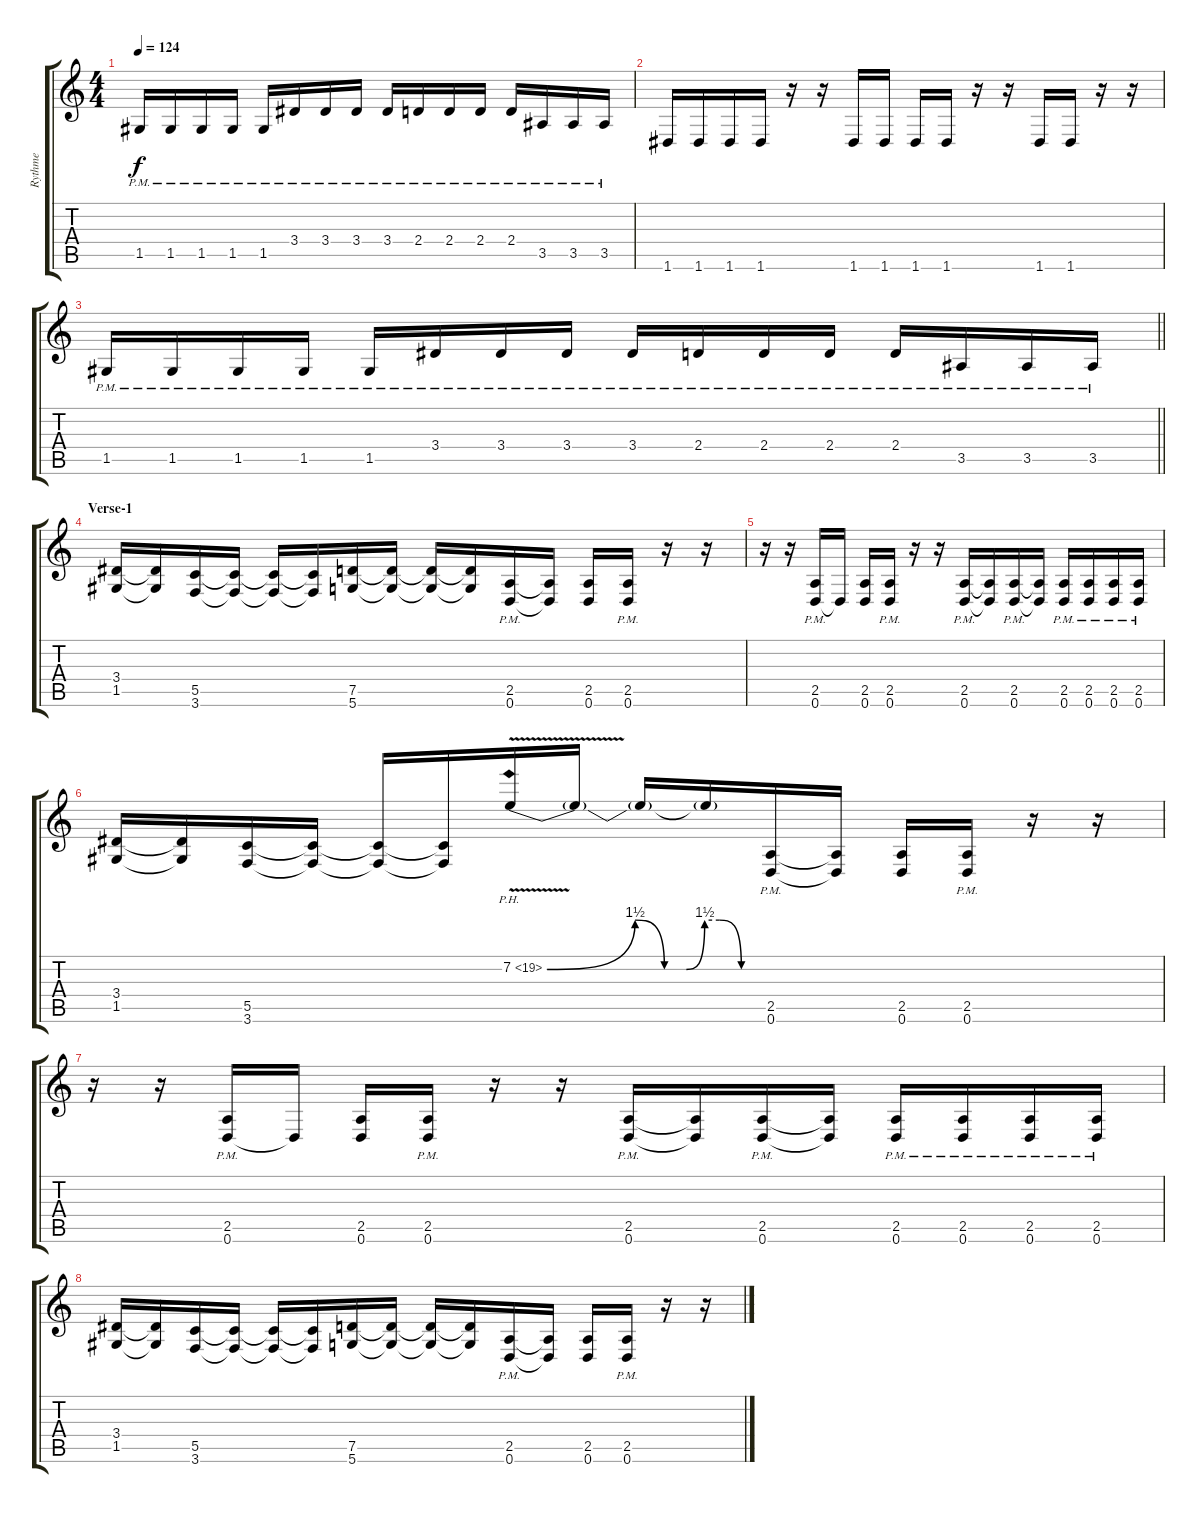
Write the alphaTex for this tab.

\track ("Rythme" "Rythme") {instrument distortionguitar}
\staff {score tabs}
\tuning (D4 A3 F3 C3 G2 D2) {hide}
\ts (4 4)
\tempo 124
\clef g2
\ks c
1.5{pm}.16{dy f} 1.5{pm}.16 1.5{pm}.16 1.5{pm}.16 1.5{pm}.16 3.4{pm}.16 3.4{pm}.16 3.4{pm}.16 3.4{pm}.16 2.4{pm}.16 2.4{pm}.16 2.4{pm}.16 2.4{pm}.16 3.5{pm}.16 3.5{pm}.16 3.5{pm}.16 |
1.6.16 1.6.16 1.6.16 1.6.16 r.16 r.16 1.6.16 1.6.16 1.6.16 1.6.16 r.16 r.16 1.6.16 1.6.16 r.16 r.16 |
\barLineRight lightlight
1.5{pm}.16 1.5{pm}.16 1.5{pm}.16 1.5{pm}.16 1.5{pm}.16 3.4{pm}.16 3.4{pm}.16 3.4{pm}.16 3.4{pm}.16 2.4{pm}.16 2.4{pm}.16 2.4{pm}.16 2.4{pm}.16 3.5{pm}.16 3.5{pm}.16 3.5{pm}.16 |
\section ("" "Verse-1")
(3.4 1.5).16 (3.4{t} 1.5{t}).16 (5.5 3.6).16 (5.5{t} 3.6{t}).16 (5.5{t} 3.6{t}).16 (5.5{t} 3.6{t}).16 (7.5 5.6).16 (7.5{t} 5.6{t}).16 (7.5{t} 5.6{t}).16 (7.5{t} 5.6{t}).16 (2.5{pm} 0.6{pm}).16 (2.5{t} 0.6{t}).16 (2.5 0.6).16 (2.5{pm} 0.6{pm}).16 r.16 r.16 |
r.16 r.16 (2.5{pm} 0.6{pm}).16 0.6{t}.16 (2.5 0.6).16 (2.5{pm} 0.6{pm}).16 r.16 r.16 (2.5{pm} 0.6{pm}).16 (2.5{t} 0.6{t}).16 (2.5{pm} 0.6{pm}).16 (2.5{t} 0.6{t}).16 (2.5{pm} 0.6{pm}).16 (2.5{pm} 0.6{pm}).16 (2.5{pm} 0.6{pm}).16 (2.5{pm} 0.6{pm}).16 |
(3.4 1.5).16 (3.4{t} 1.5{t}).16 (5.5 3.6).16 (5.5{t} 3.6{t}).16 (5.5{t} 3.6{t}).16 (5.5{t} 3.6{t}).16 7.2{be (custom 0 0 24 6 32 0 38 0 43 6 47 6 53 0 60 0) ph 12 v}.16 7.2{t}.16 7.2{t}.16 7.2{t}.16 (2.5{pm} 0.6{pm}).16 (2.5{t} 0.6{t}).16 (2.5 0.6).16 (2.5{pm} 0.6{pm}).16 r.16 r.16 |
r.16 r.16 (2.5{pm} 0.6{pm}).16 0.6{t}.16 (2.5 0.6).16 (2.5{pm} 0.6{pm}).16 r.16 r.16 (2.5{pm} 0.6{pm}).16 (2.5{t} 0.6{t}).16 (2.5{pm} 0.6{pm}).16 (2.5{t} 0.6{t}).16 (2.5{pm} 0.6{pm}).16 (2.5{pm} 0.6{pm}).16 (2.5{pm} 0.6{pm}).16 (2.5{pm} 0.6{pm}).16 |
(3.4 1.5).16 (3.4{t} 1.5{t}).16 (5.5 3.6).16 (5.5{t} 3.6{t}).16 (5.5{t} 3.6{t}).16 (5.5{t} 3.6{t}).16 (7.5 5.6).16 (7.5{t} 5.6{t}).16 (7.5{t} 5.6{t}).16 (7.5{t} 5.6{t}).16 (2.5{pm} 0.6{pm}).16 (2.5{t} 0.6{t}).16 (2.5 0.6).16 (2.5{pm} 0.6{pm}).16 r.16 r.16
